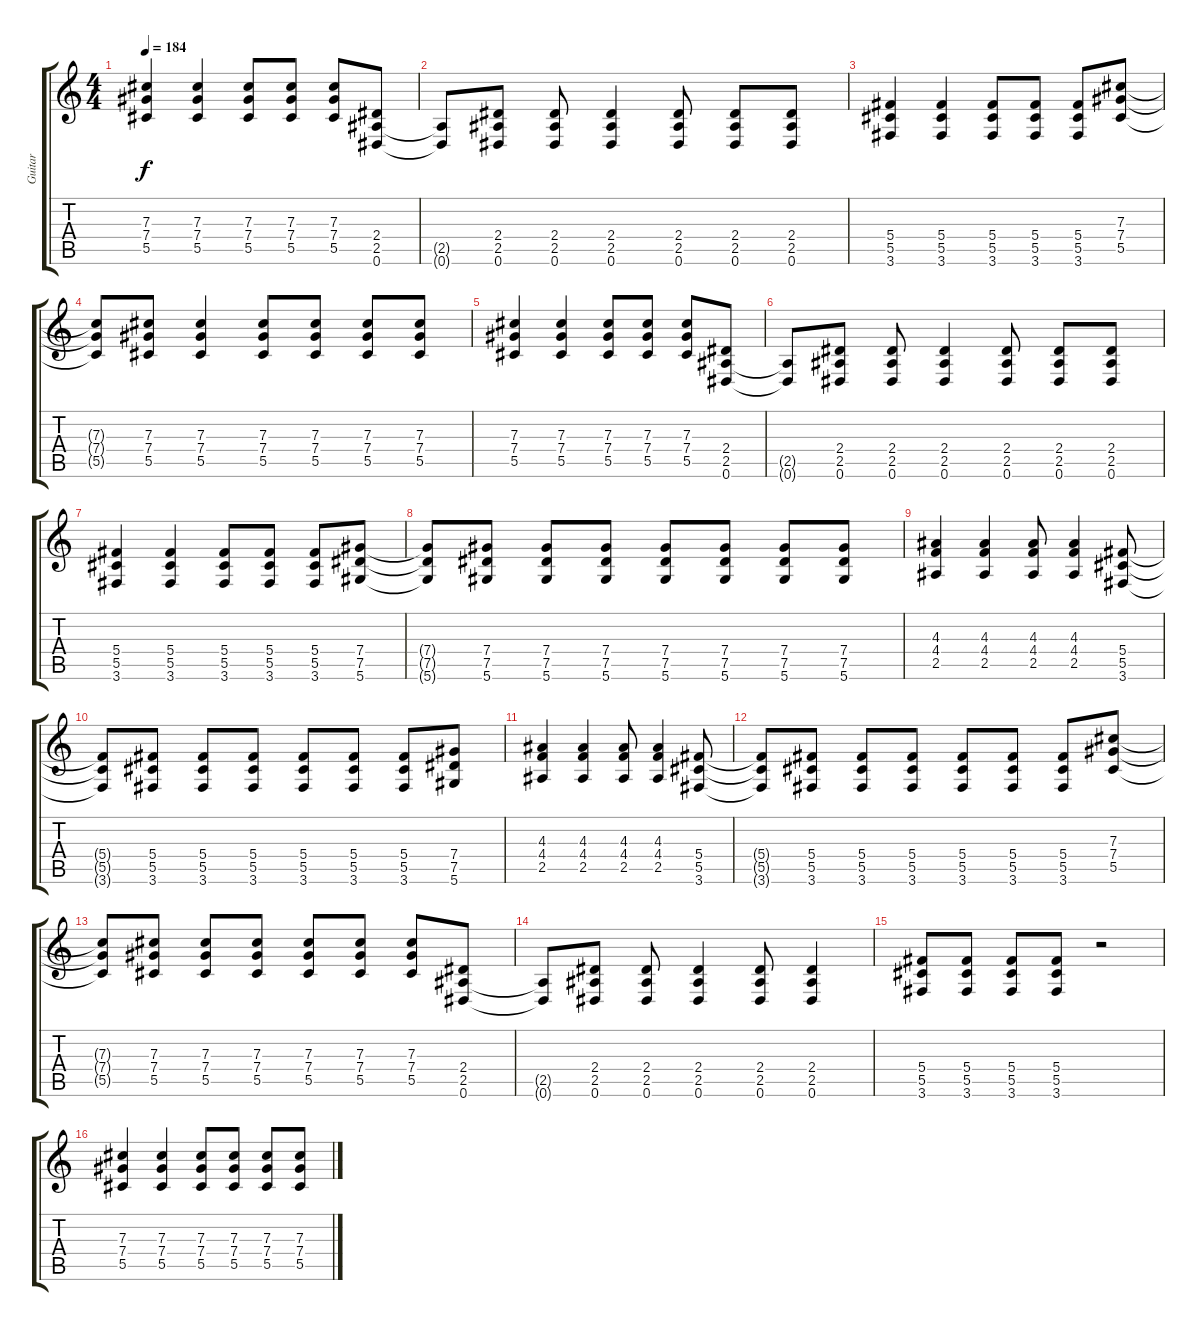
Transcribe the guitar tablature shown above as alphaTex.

\track ("Guitar" "Guitar") {instrument distortionguitar}
\staff {score tabs}
\tuning (Eb4 Bb3 Gb3 Db3 Ab2 Eb2) {hide}
\ts (4 4)
\tempo 184
\clef g2
\ks c
(7.3 7.4 5.5).4{dy f} (7.3 7.4 5.5).4 (7.3 7.4 5.5).8 (7.3 7.4 5.5).8 (7.3 7.4 5.5).8 (2.4 2.5 0.6).8 |
(2.5{t} 0.6{t}).8 (2.4 2.5 0.6).8 (2.4 2.5 0.6).8 (2.4 2.5 0.6).4 (2.4 2.5 0.6).8 (2.4 2.5 0.6).8 (2.4 2.5 0.6).8 |
(5.4 5.5 3.6).4 (5.4 5.5 3.6).4 (5.4 5.5 3.6).8 (5.4 5.5 3.6).8 (5.4 5.5 3.6).8 (7.3 7.4 5.5).8 |
(7.3{t} 7.4{t} 5.5{t}).8 (7.3 7.4 5.5).8 (7.3 7.4 5.5).4 (7.3 7.4 5.5).8 (7.3 7.4 5.5).8 (7.3 7.4 5.5).8 (7.3 7.4 5.5).8 |
(7.3 7.4 5.5).4 (7.3 7.4 5.5).4 (7.3 7.4 5.5).8 (7.3 7.4 5.5).8 (7.3 7.4 5.5).8 (2.4 2.5 0.6).8 |
(2.5{t} 0.6{t}).8 (2.4 2.5 0.6).8 (2.4 2.5 0.6).8 (2.4 2.5 0.6).4 (2.4 2.5 0.6).8 (2.4 2.5 0.6).8 (2.4 2.5 0.6).8 |
(5.4 5.5 3.6).4 (5.4 5.5 3.6).4 (5.4 5.5 3.6).8 (5.4 5.5 3.6).8 (5.4 5.5 3.6).8 (7.4 7.5 5.6).8 |
(7.4{t} 7.5{t} 5.6{t}).8 (7.4 7.5 5.6).8 (7.4 7.5 5.6).8 (7.4 7.5 5.6).8 (7.4 7.5 5.6).8 (7.4 7.5 5.6).8 (7.4 7.5 5.6).8 (7.4 7.5 5.6).8 |
(4.3 4.4 2.5).4 (4.3 4.4 2.5).4 (4.3 4.4 2.5).8 (4.3 4.4 2.5).4 (5.4 5.5 3.6).8 |
(5.4{t} 5.5{t} 3.6{t}).8 (5.4 5.5 3.6).8 (5.4 5.5 3.6).8 (5.4 5.5 3.6).8 (5.4 5.5 3.6).8 (5.4 5.5 3.6).8 (5.4 5.5 3.6).8 (7.4 7.5 5.6).8 |
(4.3 4.4 2.5).4 (4.3 4.4 2.5).4 (4.3 4.4 2.5).8 (4.3 4.4 2.5).4 (5.4 5.5 3.6).8 |
(5.4{t} 5.5{t} 3.6{t}).8 (5.4 5.5 3.6).8 (5.4 5.5 3.6).8 (5.4 5.5 3.6).8 (5.4 5.5 3.6).8 (5.4 5.5 3.6).8 (5.4 5.5 3.6).8 (7.3 7.4 5.5).8 |
(7.3{t} 7.4{t} 5.5{t}).8 (7.3 7.4 5.5).8 (7.3 7.4 5.5).8 (7.3 7.4 5.5).8 (7.3 7.4 5.5).8 (7.3 7.4 5.5).8 (7.3 7.4 5.5).8 (2.4 2.5 0.6).8 |
(2.5{t} 0.6{t}).8 (2.4 2.5 0.6).8 (2.4 2.5 0.6).8 (2.4 2.5 0.6).4 (2.4 2.5 0.6).8 (2.4 2.5 0.6).4 |
(5.4 5.5 3.6).8 (5.4 5.5 3.6).8 (5.4 5.5 3.6).8 (5.4 5.5 3.6).8 r.2 |
(7.3 7.4 5.5).4 (7.3 7.4 5.5).4 (7.3 7.4 5.5).8 (7.3 7.4 5.5).8 (7.3 7.4 5.5).8 (7.3 7.4 5.5).8
